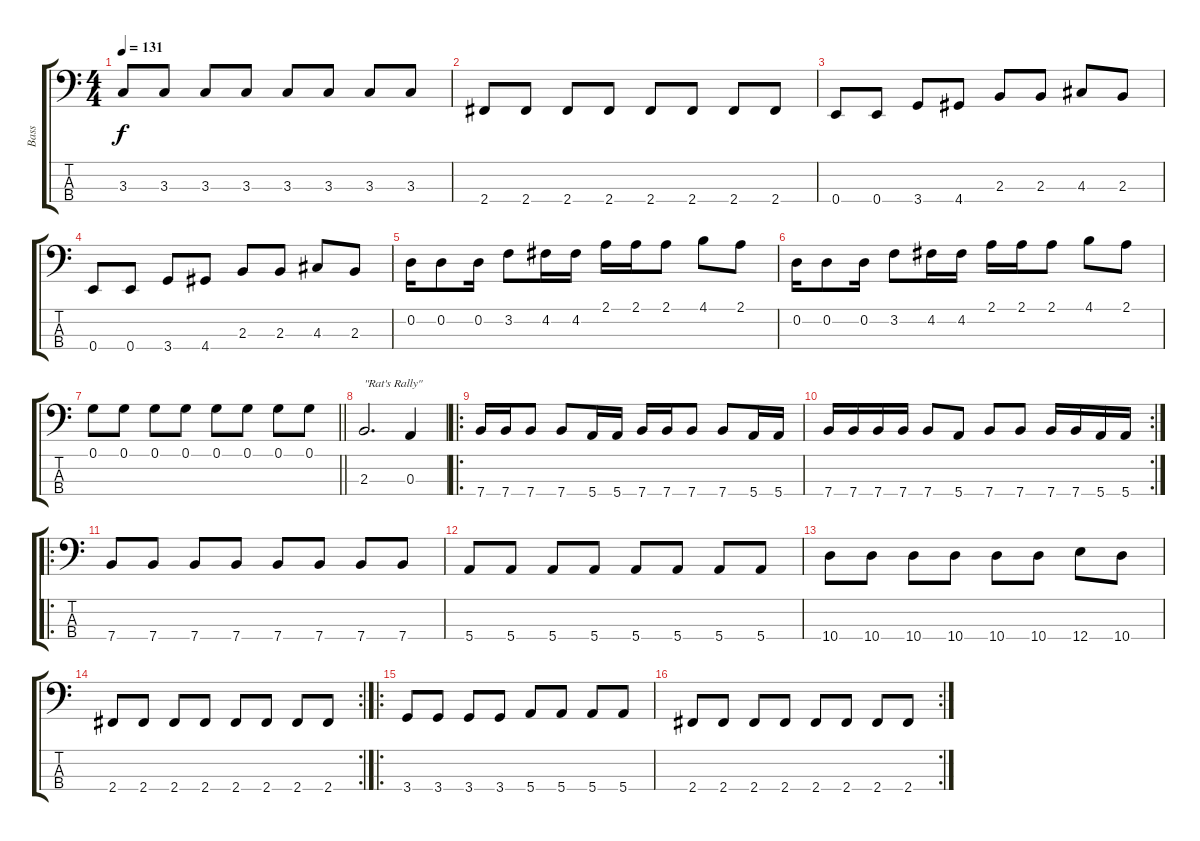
\track ("Bass" "Bass") {instrument electricbassfinger}
\staff {score tabs}
\tuning (G2 D2 A1 E1) {hide}
\ts (4 4)
\tempo 131
\clef f4
\ks c
3.3.8{dy f} 3.3.8 3.3.8 3.3.8 3.3.8 3.3.8 3.3.8 3.3.8 |
2.4.8 2.4.8 2.4.8 2.4.8 2.4.8 2.4.8 2.4.8 2.4.8 |
0.4.8 0.4.8 3.4.8 4.4.8 2.3.8 2.3.8 4.3.8 2.3.8 |
0.4.8 0.4.8 3.4.8 4.4.8 2.3.8 2.3.8 4.3.8 2.3.8 |
0.2.16 0.2.8 0.2.16 3.2.8 4.2.16 4.2.16 2.1.16 2.1.16 2.1.8 4.1.8 2.1.8 |
0.2.16 0.2.8 0.2.16 3.2.8 4.2.16 4.2.16 2.1.16 2.1.16 2.1.8 4.1.8 2.1.8 |
\barLineRight lightlight
0.1.8 0.1.8 0.1.8 0.1.8 0.1.8 0.1.8 0.1.8 0.1.8 |
2.3.2{d txt "\"Rat's Rally\""} 0.3.4 |
\ro
7.4.16 7.4.16 7.4.8 7.4.8 5.4.16 5.4.16 7.4.16 7.4.16 7.4.8 7.4.8 5.4.16 5.4.16 |
\rc 2
7.4.16 7.4.16 7.4.16 7.4.16 7.4.8 5.4.8 7.4.8 7.4.8 7.4.16 7.4.16 5.4.16 5.4.16 |
\ro
7.4.8 7.4.8 7.4.8 7.4.8 7.4.8 7.4.8 7.4.8 7.4.8 |
5.4.8 5.4.8 5.4.8 5.4.8 5.4.8 5.4.8 5.4.8 5.4.8 |
10.4.8 10.4.8 10.4.8 10.4.8 10.4.8 10.4.8 12.4.8 10.4.8 |
\rc 2
2.4.8 2.4.8 2.4.8 2.4.8 2.4.8 2.4.8 2.4.8 2.4.8 |
\ro
3.4.8 3.4.8 3.4.8 3.4.8 5.4.8 5.4.8 5.4.8 5.4.8 |
\rc 2
2.4.8 2.4.8 2.4.8 2.4.8 2.4.8 2.4.8 2.4.8 2.4.8
